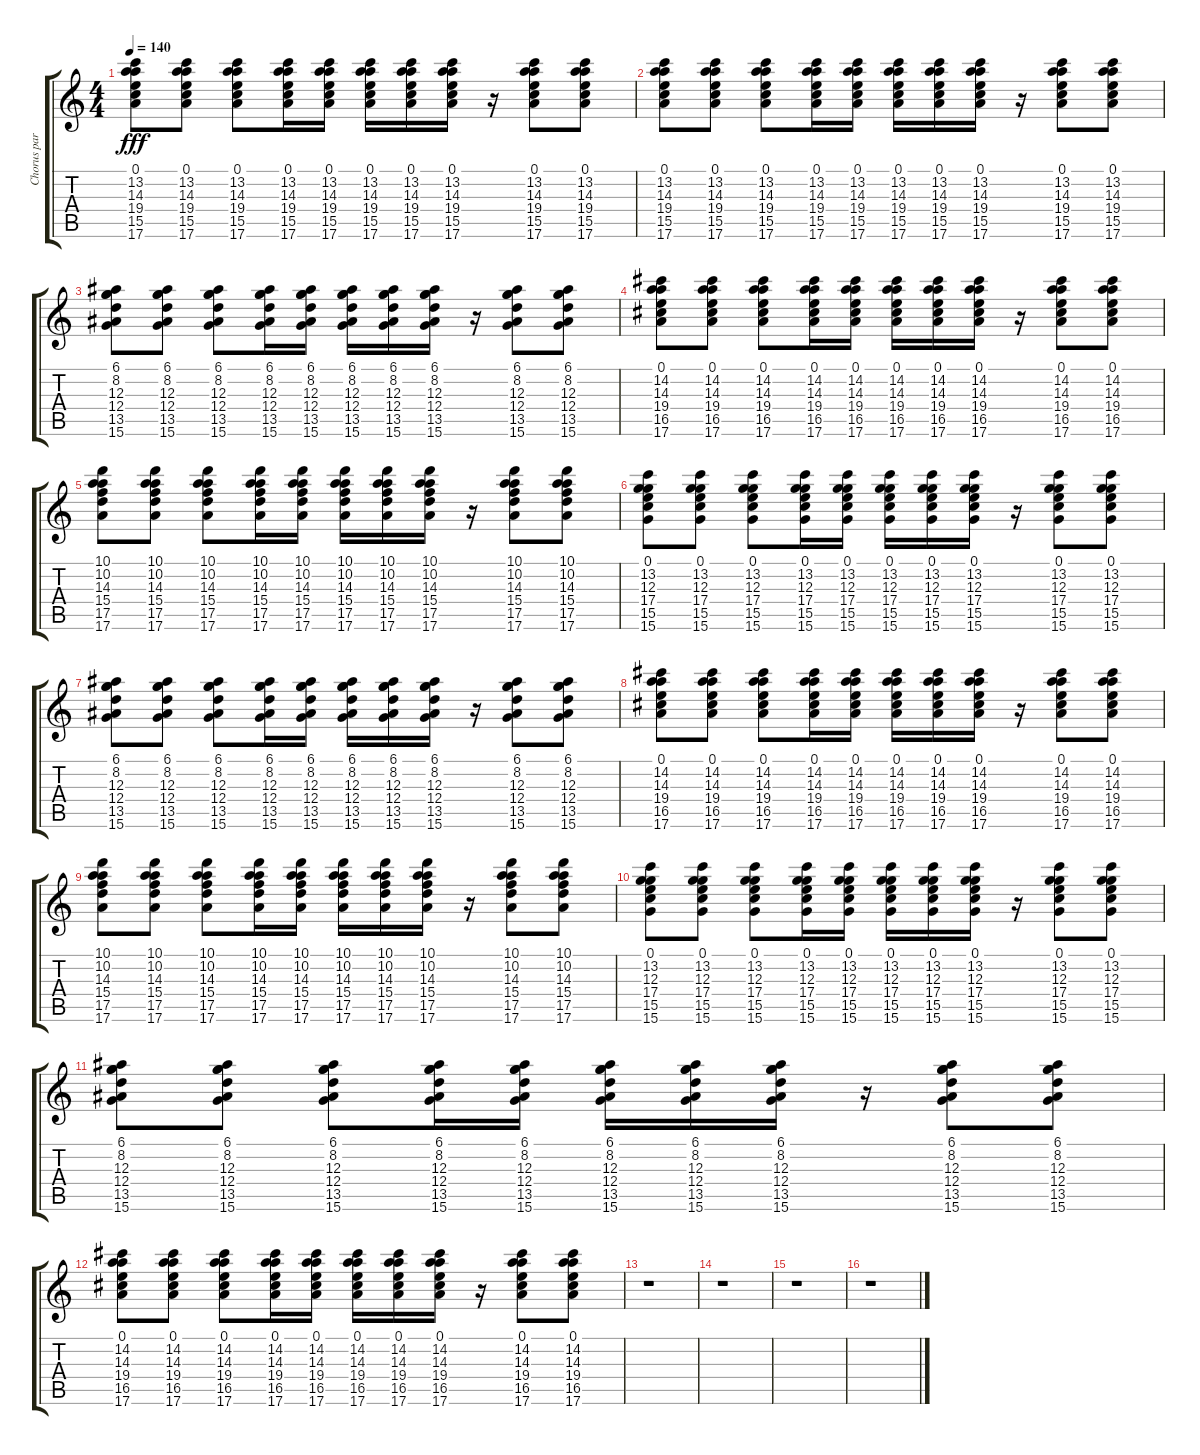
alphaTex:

\track ("Chorus part" "Chorus par") {instrument electricguitarjazz}
\staff {score tabs}
\tuning (E4 B3 G3 D3 A2 E2) {hide}
\ts (4 4)
\tempo 140
\clef g2
\ks c
(0.1 13.2 14.3 19.4 15.5 17.6).8{dy fff} (0.1 13.2 14.3 19.4 15.5 17.6).8 (0.1 13.2 14.3 19.4 15.5 17.6).8 (0.1 13.2 14.3 19.4 15.5 17.6).16 (0.1 13.2 14.3 19.4 15.5 17.6).16 (0.1 13.2 14.3 19.4 15.5 17.6).16 (0.1 13.2 14.3 19.4 15.5 17.6).16 (0.1 13.2 14.3 19.4 15.5 17.6).16 r.16 (0.1 13.2 14.3 19.4 15.5 17.6).8 (0.1 13.2 14.3 19.4 15.5 17.6).8 |
(0.1 13.2 14.3 19.4 15.5 17.6).8 (0.1 13.2 14.3 19.4 15.5 17.6).8 (0.1 13.2 14.3 19.4 15.5 17.6).8 (0.1 13.2 14.3 19.4 15.5 17.6).16 (0.1 13.2 14.3 19.4 15.5 17.6).16 (0.1 13.2 14.3 19.4 15.5 17.6).16 (0.1 13.2 14.3 19.4 15.5 17.6).16 (0.1 13.2 14.3 19.4 15.5 17.6).16 r.16 (0.1 13.2 14.3 19.4 15.5 17.6).8 (0.1 13.2 14.3 19.4 15.5 17.6).8 |
(6.1 8.2 12.3 12.4 13.5 15.6).8 (6.1 8.2 12.3 12.4 13.5 15.6).8 (6.1 8.2 12.3 12.4 13.5 15.6).8 (6.1 8.2 12.3 12.4 13.5 15.6).16 (6.1 8.2 12.3 12.4 13.5 15.6).16 (6.1 8.2 12.3 12.4 13.5 15.6).16 (6.1 8.2 12.3 12.4 13.5 15.6).16 (6.1 8.2 12.3 12.4 13.5 15.6).16 r.16 (6.1 8.2 12.3 12.4 13.5 15.6).8 (6.1 8.2 12.3 12.4 13.5 15.6).8 |
(0.1 14.2 14.3 19.4 16.5 17.6).8 (0.1 14.2 14.3 19.4 16.5 17.6).8 (0.1 14.2 14.3 19.4 16.5 17.6).8 (0.1 14.2 14.3 19.4 16.5 17.6).16 (0.1 14.2 14.3 19.4 16.5 17.6).16 (0.1 14.2 14.3 19.4 16.5 17.6).16 (0.1 14.2 14.3 19.4 16.5 17.6).16 (0.1 14.2 14.3 19.4 16.5 17.6).16 r.16 (0.1 14.2 14.3 19.4 16.5 17.6).8 (0.1 14.2 14.3 19.4 16.5 17.6).8 |
(10.1 10.2 14.3 15.4 17.5 17.6).8 (10.1 10.2 14.3 15.4 17.5 17.6).8 (10.1 10.2 14.3 15.4 17.5 17.6).8 (10.1 10.2 14.3 15.4 17.5 17.6).16 (10.1 10.2 14.3 15.4 17.5 17.6).16 (10.1 10.2 14.3 15.4 17.5 17.6).16 (10.1 10.2 14.3 15.4 17.5 17.6).16 (10.1 10.2 14.3 15.4 17.5 17.6).16 r.16 (10.1 10.2 14.3 15.4 17.5 17.6).8 (10.1 10.2 14.3 15.4 17.5 17.6).8 |
(0.1 13.2 12.3 17.4 15.5 15.6).8 (0.1 13.2 12.3 17.4 15.5 15.6).8 (0.1 13.2 12.3 17.4 15.5 15.6).8 (0.1 13.2 12.3 17.4 15.5 15.6).16 (0.1 13.2 12.3 17.4 15.5 15.6).16 (0.1 13.2 12.3 17.4 15.5 15.6).16 (0.1 13.2 12.3 17.4 15.5 15.6).16 (0.1 13.2 12.3 17.4 15.5 15.6).16 r.16 (0.1 13.2 12.3 17.4 15.5 15.6).8 (0.1 13.2 12.3 17.4 15.5 15.6).8 |
(6.1 8.2 12.3 12.4 13.5 15.6).8 (6.1 8.2 12.3 12.4 13.5 15.6).8 (6.1 8.2 12.3 12.4 13.5 15.6).8 (6.1 8.2 12.3 12.4 13.5 15.6).16 (6.1 8.2 12.3 12.4 13.5 15.6).16 (6.1 8.2 12.3 12.4 13.5 15.6).16 (6.1 8.2 12.3 12.4 13.5 15.6).16 (6.1 8.2 12.3 12.4 13.5 15.6).16 r.16 (6.1 8.2 12.3 12.4 13.5 15.6).8 (6.1 8.2 12.3 12.4 13.5 15.6).8 |
(0.1 14.2 14.3 19.4 16.5 17.6).8 (0.1 14.2 14.3 19.4 16.5 17.6).8 (0.1 14.2 14.3 19.4 16.5 17.6).8 (0.1 14.2 14.3 19.4 16.5 17.6).16 (0.1 14.2 14.3 19.4 16.5 17.6).16 (0.1 14.2 14.3 19.4 16.5 17.6).16 (0.1 14.2 14.3 19.4 16.5 17.6).16 (0.1 14.2 14.3 19.4 16.5 17.6).16 r.16 (0.1 14.2 14.3 19.4 16.5 17.6).8 (0.1 14.2 14.3 19.4 16.5 17.6).8 |
(10.1 10.2 14.3 15.4 17.5 17.6).8 (10.1 10.2 14.3 15.4 17.5 17.6).8 (10.1 10.2 14.3 15.4 17.5 17.6).8 (10.1 10.2 14.3 15.4 17.5 17.6).16 (10.1 10.2 14.3 15.4 17.5 17.6).16 (10.1 10.2 14.3 15.4 17.5 17.6).16 (10.1 10.2 14.3 15.4 17.5 17.6).16 (10.1 10.2 14.3 15.4 17.5 17.6).16 r.16 (10.1 10.2 14.3 15.4 17.5 17.6).8 (10.1 10.2 14.3 15.4 17.5 17.6).8 |
(0.1 13.2 12.3 17.4 15.5 15.6).8 (0.1 13.2 12.3 17.4 15.5 15.6).8 (0.1 13.2 12.3 17.4 15.5 15.6).8 (0.1 13.2 12.3 17.4 15.5 15.6).16 (0.1 13.2 12.3 17.4 15.5 15.6).16 (0.1 13.2 12.3 17.4 15.5 15.6).16 (0.1 13.2 12.3 17.4 15.5 15.6).16 (0.1 13.2 12.3 17.4 15.5 15.6).16 r.16 (0.1 13.2 12.3 17.4 15.5 15.6).8 (0.1 13.2 12.3 17.4 15.5 15.6).8 |
(6.1 8.2 12.3 12.4 13.5 15.6).8 (6.1 8.2 12.3 12.4 13.5 15.6).8 (6.1 8.2 12.3 12.4 13.5 15.6).8 (6.1 8.2 12.3 12.4 13.5 15.6).16 (6.1 8.2 12.3 12.4 13.5 15.6).16 (6.1 8.2 12.3 12.4 13.5 15.6).16 (6.1 8.2 12.3 12.4 13.5 15.6).16 (6.1 8.2 12.3 12.4 13.5 15.6).16 r.16 (6.1 8.2 12.3 12.4 13.5 15.6).8 (6.1 8.2 12.3 12.4 13.5 15.6).8 |
(0.1 14.2 14.3 19.4 16.5 17.6).8 (0.1 14.2 14.3 19.4 16.5 17.6).8 (0.1 14.2 14.3 19.4 16.5 17.6).8 (0.1 14.2 14.3 19.4 16.5 17.6).16 (0.1 14.2 14.3 19.4 16.5 17.6).16 (0.1 14.2 14.3 19.4 16.5 17.6).16 (0.1 14.2 14.3 19.4 16.5 17.6).16 (0.1 14.2 14.3 19.4 16.5 17.6).16 r.16 (0.1 14.2 14.3 19.4 16.5 17.6).8 (0.1 14.2 14.3 19.4 16.5 17.6).8 |
r.1 |
r.1 |
r.1 |
r.1
